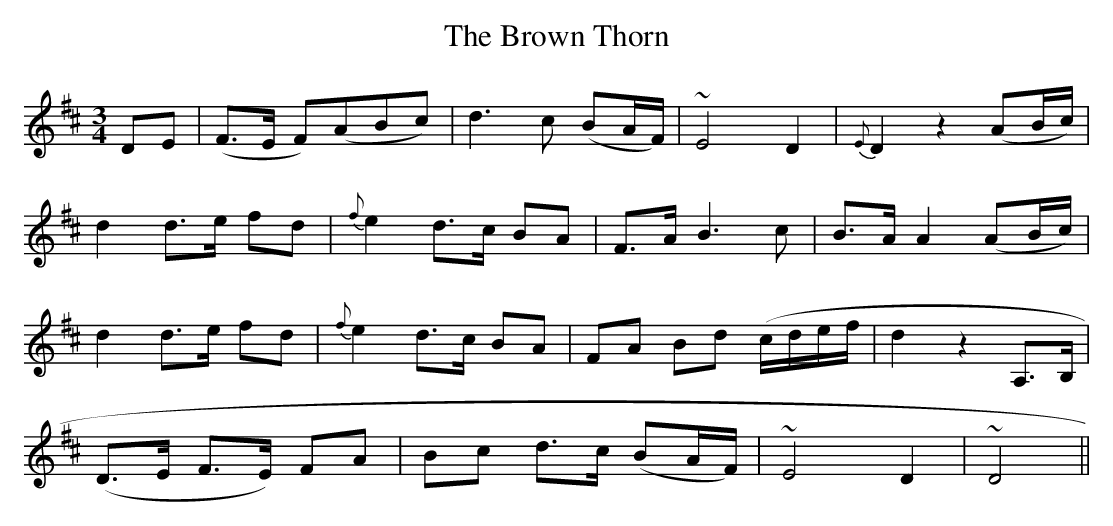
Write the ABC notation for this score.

X:1
T: The Brown Thorn
M: 3/4
L: 1/8
K: D
D-E | (F>E F)(ABc) | d3 c (BA/2F/2) | ~E4-D2 | {E}D2z2(AB/2c/2) |
d2 d>-e f-d | {f}e2 d>-c B-A | F>A B3 c | B>-A A2 (AB/2c/2) |
d2 d>-e f-d | {f}e2 d>-c B-A | FA Bd (c/2d/2e/2f/2 | d2z2 A,>-B, |
(D>E F>E) FA | B-c d>-c (BA/2F/2) | ~E4-D2 | ~D4 ||
